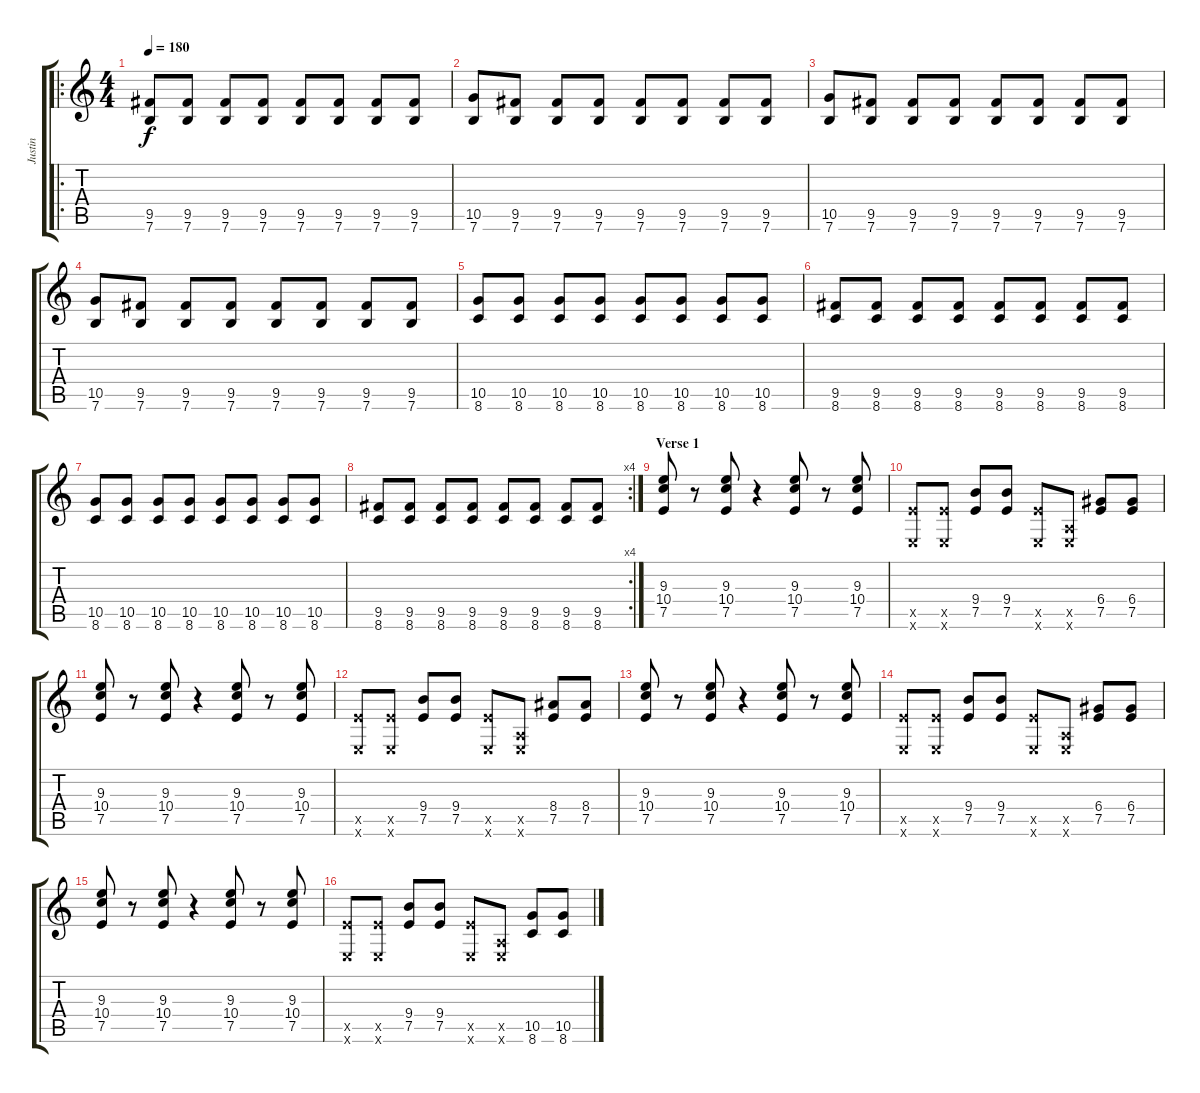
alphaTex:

\track ("Justin" "Justin") {instrument overdrivenguitar}
\staff {score tabs}
\tuning (E4 B3 G3 D3 A2 E2) {hide}
\ro
\ts (4 4)
\tempo 180
\clef g2
\ks c
(9.5 7.6).8{dy f} (9.5 7.6).8 (9.5 7.6).8 (9.5 7.6).8 (9.5 7.6).8 (9.5 7.6).8 (9.5 7.6).8 (9.5 7.6).8 |
(10.5 7.6).8 (9.5 7.6).8 (9.5 7.6).8 (9.5 7.6).8 (9.5 7.6).8 (9.5 7.6).8 (9.5 7.6).8 (9.5 7.6).8 |
(10.5 7.6).8 (9.5 7.6).8 (9.5 7.6).8 (9.5 7.6).8 (9.5 7.6).8 (9.5 7.6).8 (9.5 7.6).8 (9.5 7.6).8 |
(10.5 7.6).8 (9.5 7.6).8 (9.5 7.6).8 (9.5 7.6).8 (9.5 7.6).8 (9.5 7.6).8 (9.5 7.6).8 (9.5 7.6).8 |
(10.5 8.6).8 (10.5 8.6).8 (10.5 8.6).8 (10.5 8.6).8 (10.5 8.6).8 (10.5 8.6).8 (10.5 8.6).8 (10.5 8.6).8 |
(9.5 8.6).8 (9.5 8.6).8 (9.5 8.6).8 (9.5 8.6).8 (9.5 8.6).8 (9.5 8.6).8 (9.5 8.6).8 (9.5 8.6).8 |
(10.5 8.6).8 (10.5 8.6).8 (10.5 8.6).8 (10.5 8.6).8 (10.5 8.6).8 (10.5 8.6).8 (10.5 8.6).8 (10.5 8.6).8 |
\rc 4
(9.5 8.6).8 (9.5 8.6).8 (9.5 8.6).8 (9.5 8.6).8 (9.5 8.6).8 (9.5 8.6).8 (9.5 8.6).8 (9.5 8.6).8 |
\section ("" "Verse 1")
(9.3 10.4 7.5).8 r.8 (9.3 10.4 7.5).8 r.4 (9.3 10.4 7.5).8 r.8 (9.3 10.4 7.5).8 |
(7.5{x} 0.6{x}).8 (7.5{x} 0.6{x}).8 (9.4 7.5).8 (9.4 7.5).8 (7.5{x} 0.6{x}).8 (0.5{x} 0.6{x}).8 (6.4 7.5).8 (6.4 7.5).8 |
(9.3 10.4 7.5).8 r.8 (9.3 10.4 7.5).8 r.4 (9.3 10.4 7.5).8 r.8 (9.3 10.4 7.5).8 |
(7.5{x} 0.6{x}).8 (7.5{x} 0.6{x}).8 (9.4 7.5).8 (9.4 7.5).8 (7.5{x} 0.6{x}).8 (0.5{x} 0.6{x}).8 (8.4 7.5).8 (8.4 7.5).8 |
(9.3 10.4 7.5).8 r.8 (9.3 10.4 7.5).8 r.4 (9.3 10.4 7.5).8 r.8 (9.3 10.4 7.5).8 |
(7.5{x} 0.6{x}).8 (7.5{x} 0.6{x}).8 (9.4 7.5).8 (9.4 7.5).8 (7.5{x} 0.6{x}).8 (0.5{x} 0.6{x}).8 (6.4 7.5).8 (6.4 7.5).8 |
(9.3 10.4 7.5).8 r.8 (9.3 10.4 7.5).8 r.4 (9.3 10.4 7.5).8 r.8 (9.3 10.4 7.5).8 |
(7.5{x} 0.6{x}).8 (7.5{x} 0.6{x}).8 (9.4 7.5).8 (9.4 7.5).8 (7.5{x} 0.6{x}).8 (0.5{x} 0.6{x}).8 (10.5 8.6).8 (10.5 8.6).8
